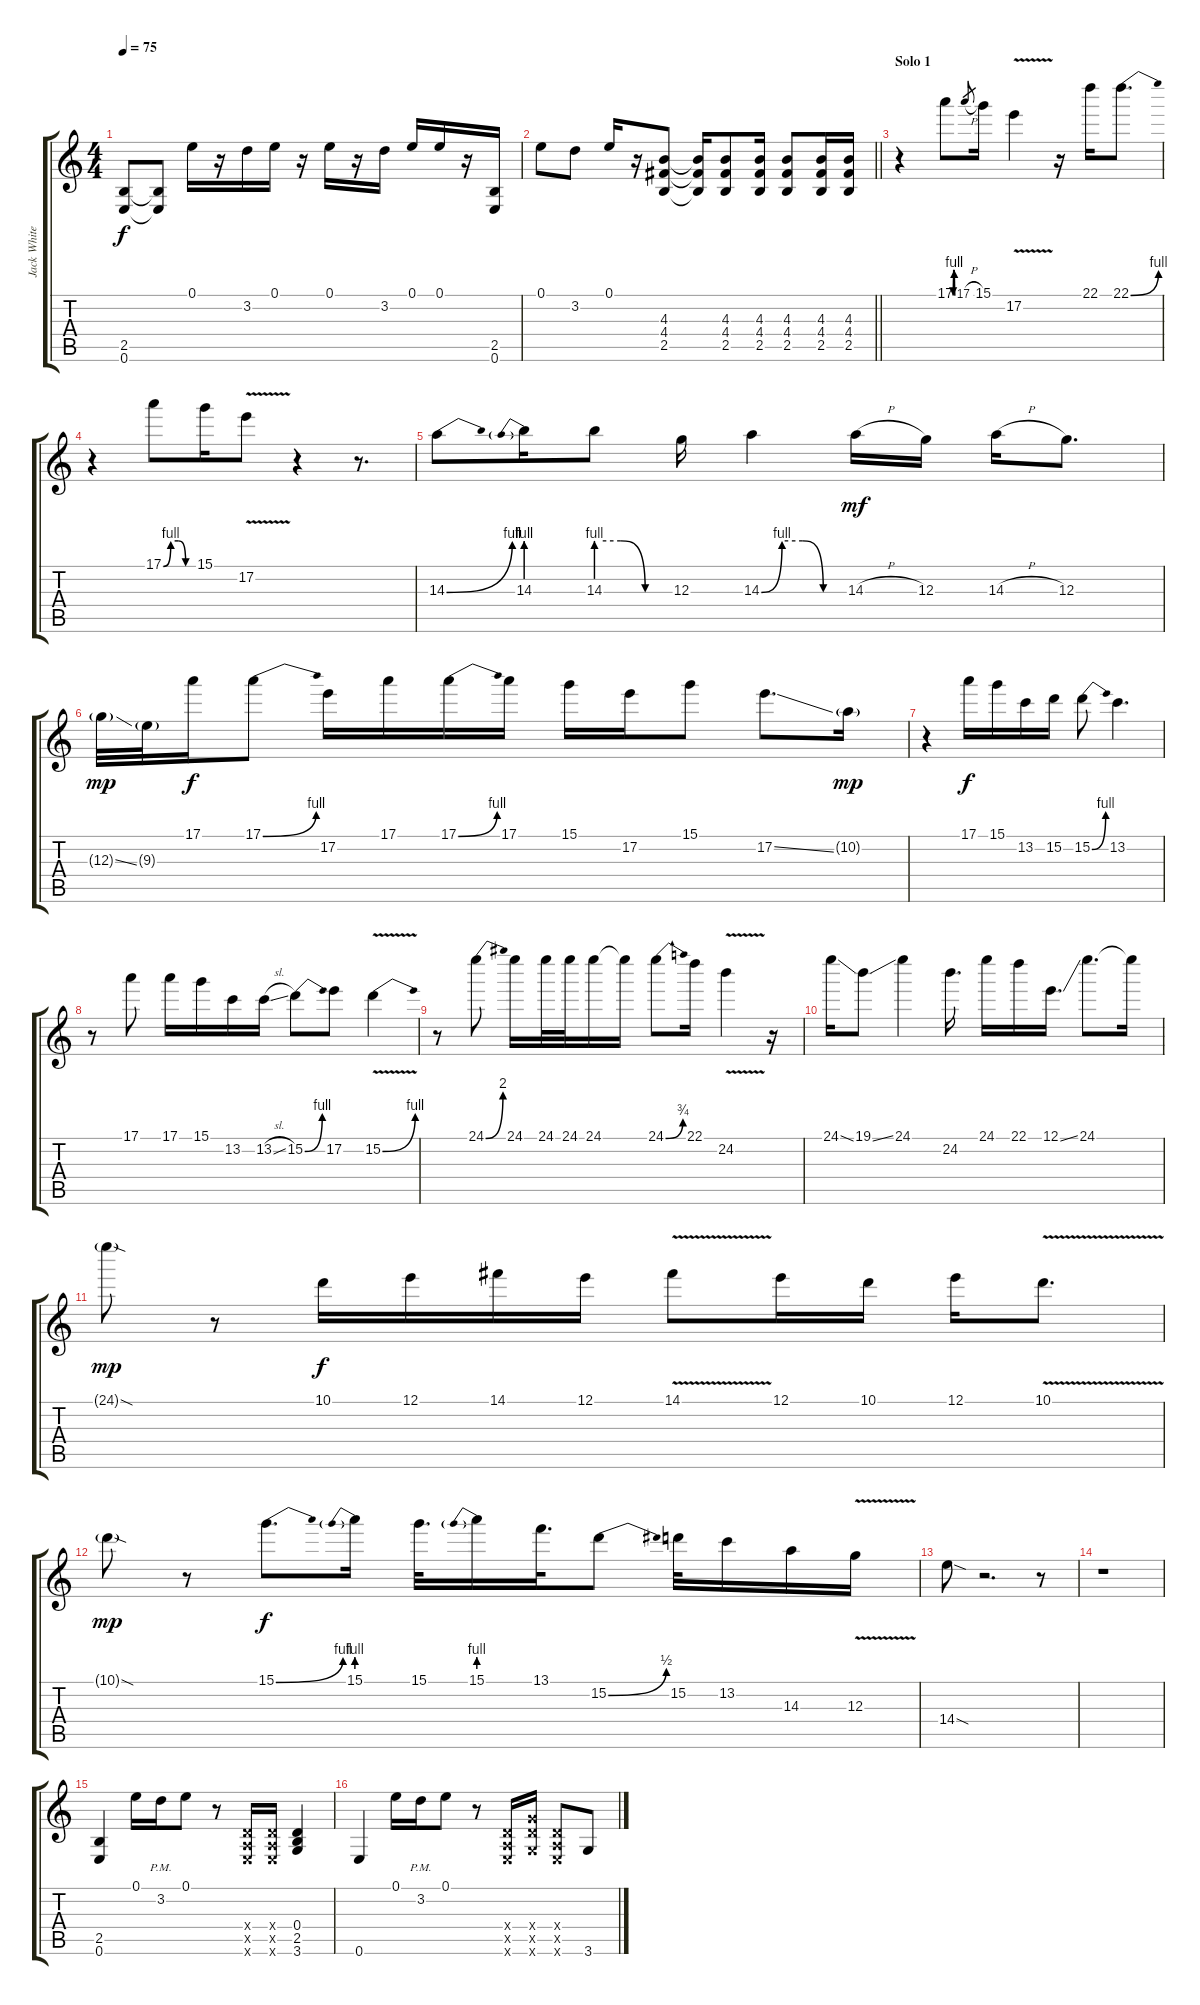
\track ("Jack White" "Jack White") {instrument overdrivenguitar}
\staff {score tabs}
\tuning (E4 B3 G3 D3 A2 E2) {hide}
\ts (4 4)
\tempo 75
\clef g2
\ks c
(2.5 0.6).8{dy f} (2.5{t} 0.6{t}).8 0.1.16 r.16 3.2.16 0.1.16 r.16 0.1.16 r.16 3.2.16 0.1.16 0.1.16 r.16 (2.5 0.6).16 |
\barLineRight lightlight
0.1.8 3.2.8 0.1.16 r.16 (4.3 4.4 2.5).8 (4.3{t} 4.4{t} 2.5{t}).16 (4.3 4.4 2.5).8 (4.3 4.4 2.5).16 (4.3 4.4 2.5).8 (4.3 4.4 2.5).16 (4.3 4.4 2.5).16 |
\section ("" "Solo 1")
r.4{instrument distortionguitar} 17.1{be (custom 0 0 15 4 30 4 45 0 60 0)}.8 17.1{h}.8{gr} 15.1.16 17.2{v}.4 r.16 22.1.16 22.1{be (bend 0 0 60 4)}.8{d} |
r.4 17.1{be (custom 0 0 15 4 30 4 45 0 60 0)}.8 15.1.16 17.2{v}.8 r.4 r.8{d} |
14.3{be (bend 0 0 60 4)}.8 14.3{be (prebend 0 4 60 4)}.16 14.3{be (custom 0 4 20 4 40 0 60 0)}.8 12.3.16 14.3{be (custom 0 0 15 4 30 4 45 0 60 0)}.4 14.3{h}.16{dy mf} 12.3.16 14.3{h}.16 12.3.8{d} |
12.3{ss g}.32{dy mp} 9.3{g}.32 17.1.16{dy f} 17.1{be (bend 0 0 60 4)}.8 17.2.16 17.1.16 17.1{be (bend 0 0 60 4)}.16 17.1.16 15.1.16 17.2.16 15.1.8 17.2{ss}.8{d} 10.2{g}.16{dy mp} |
r.4 17.1.16{dy f} 15.1.16 13.2.16 15.2.16 15.2{be (bend 0 0 60 4)}.8 13.2.4{d} |
r.8 17.1.8 17.1.16 15.1.16 13.2.16 13.2{sl}.16 15.2{be (bend 0 0 60 4)}.8 17.2.8 15.2{be (bend 0 0 60 4) v}.4 |
r.8 24.1{be (bend 0 0 60 8)}.8 24.1.16 24.1.32 24.1.32 24.1.16 24.1{t}.16 24.1{be (bend 0 0 60 3)}.8 22.1.16 24.2{v}.4 r.16 |
24.1{ss}.16 19.1{ss}.8 24.1.4 24.2.16{d} 24.1.16 22.1.16 12.1{ss}.16{d} 24.1.8{d} 24.1{t}.16 |
24.1{sod g}.8{dy mp} r.8 10.1.16{dy f} 12.1.16 14.1.16 12.1.16 14.1{v}.8 12.1.16 10.1.16 12.1.16 10.1{v}.8{d} |
10.1{sod g}.8{dy mp} r.8 15.1{be (bend 0 0 60 4)}.8{d dy f} 15.1{be (prebend 0 4 60 4)}.16 15.1.32{d} 15.1{be (prebend 0 4 60 4)}.16 13.1.32{d} 15.2{be (bend 0 0 60 2)}.8 15.2.32 13.2.16 14.3.16 12.3{v}.16 |
14.4{sod}.8 r.2{d} r.8 |
r.1 |
(2.5 0.6).4{instrument overdrivenguitar} 0.1.16 3.2{pm}.16 0.1.8 r.8 (0.4{x} 0.5{x} 0.6{x}).16 (0.4{x} 0.5{x} 0.6{x}).16 (0.4 2.5 3.6).4 |
0.6.4 0.1.16 3.2{pm}.16 0.1.8 r.8 (0.4{x} 0.5{x} 0.6{x}).16 (5.4{x} 5.5{x} 3.6{x}).16 (0.4{x} 0.5{x} 0.6{x}).8 3.6.8
